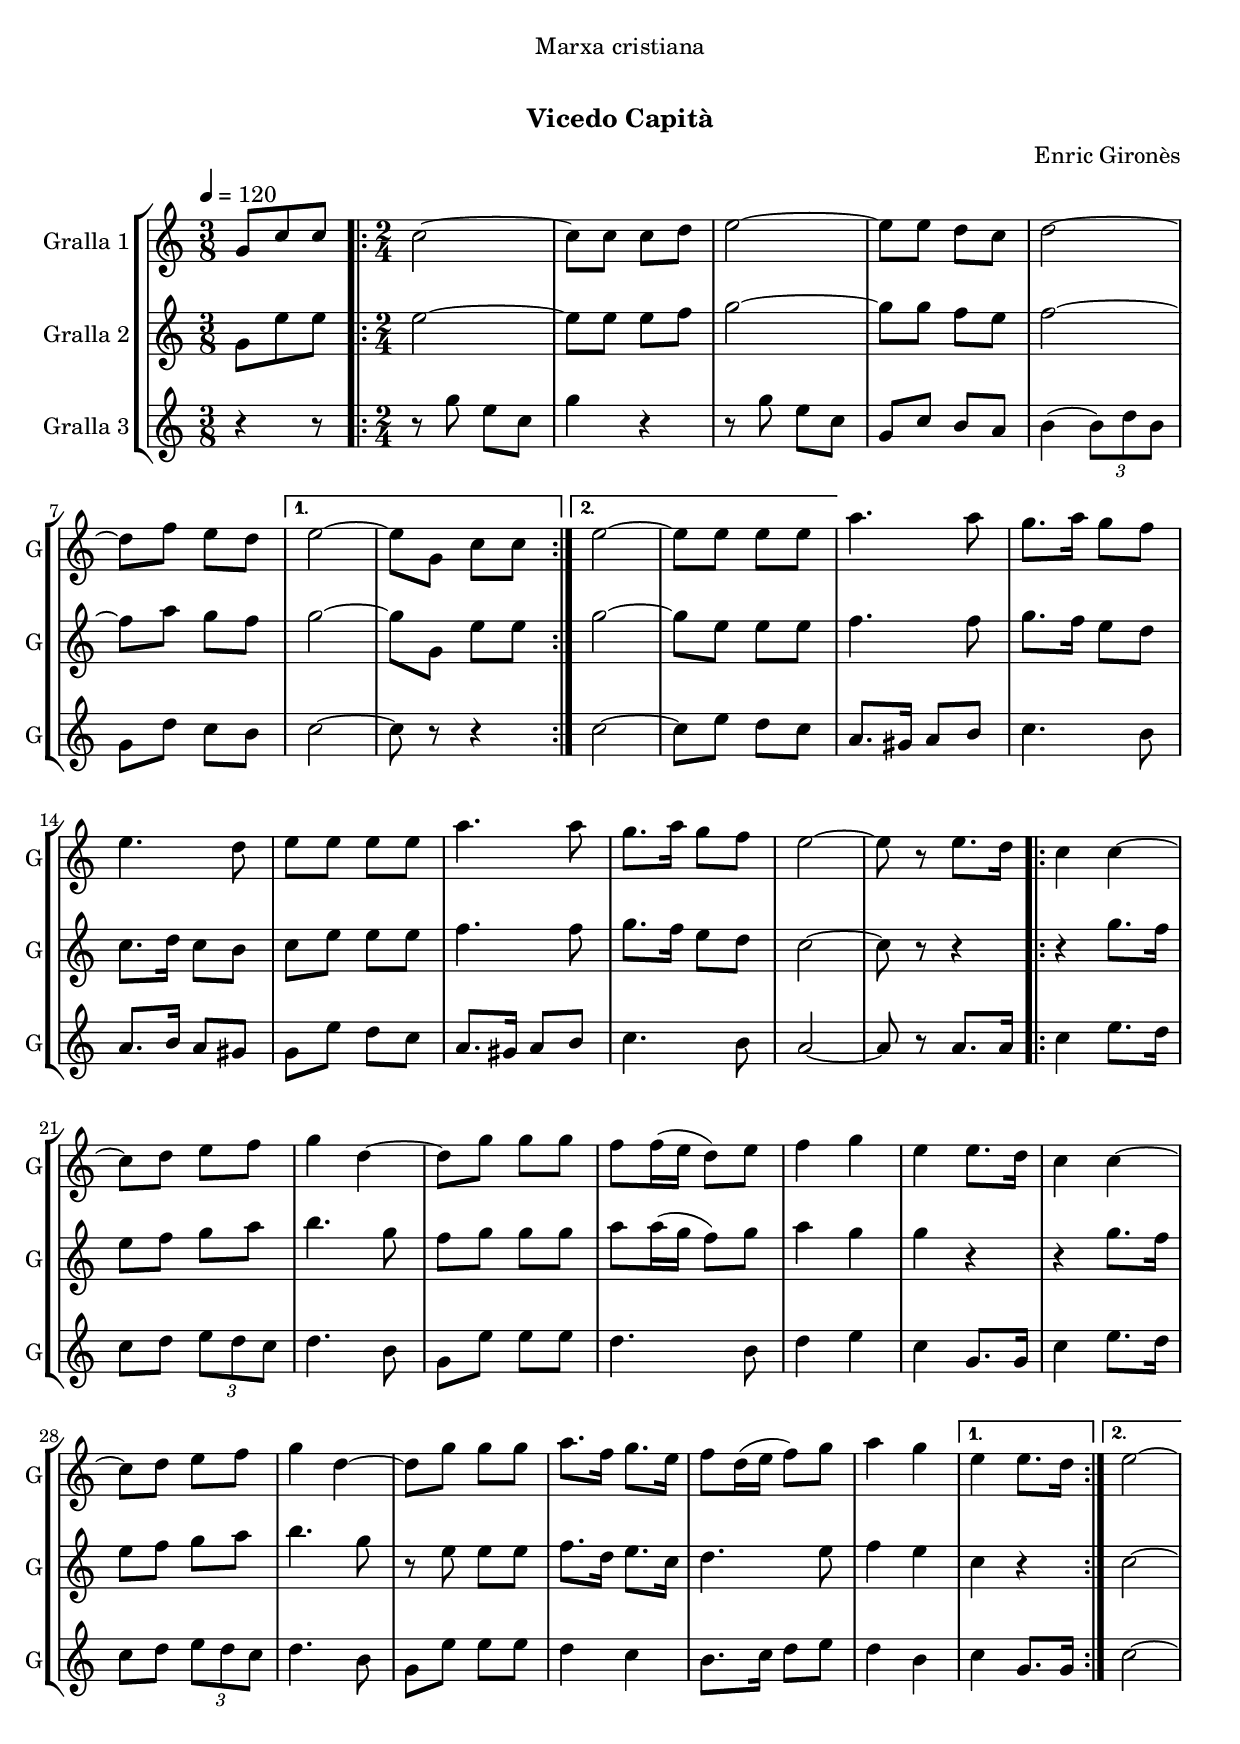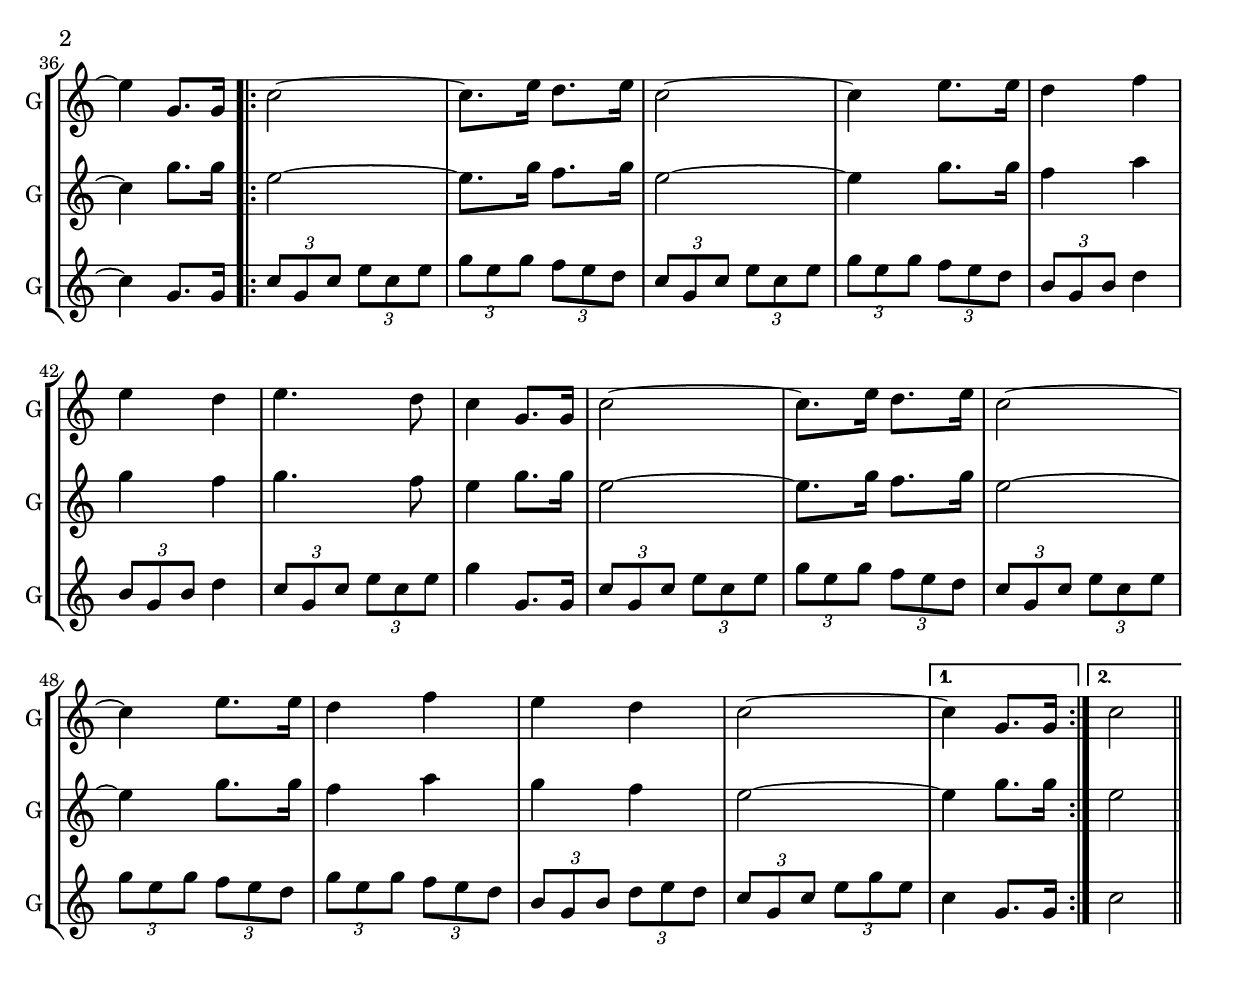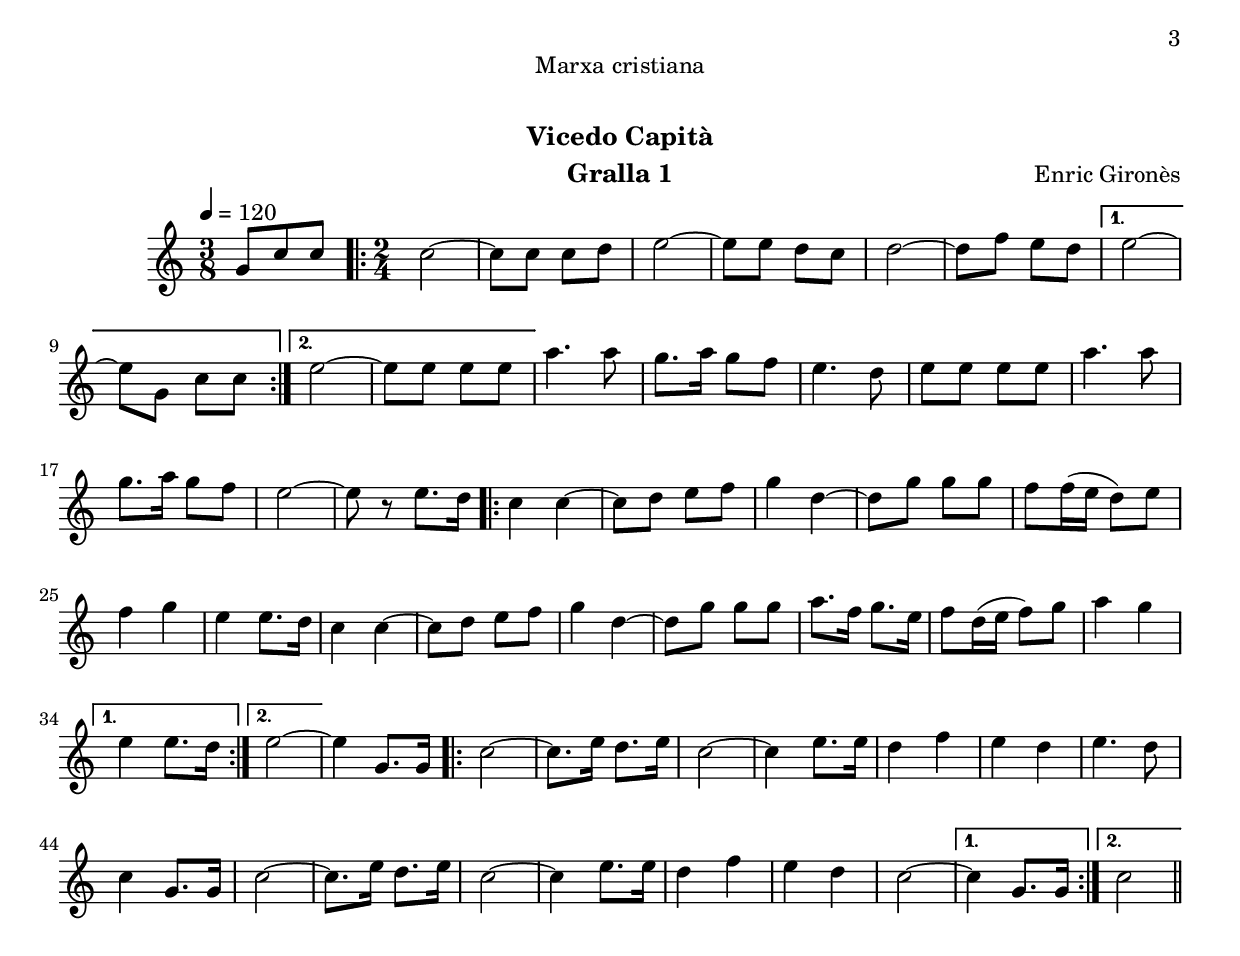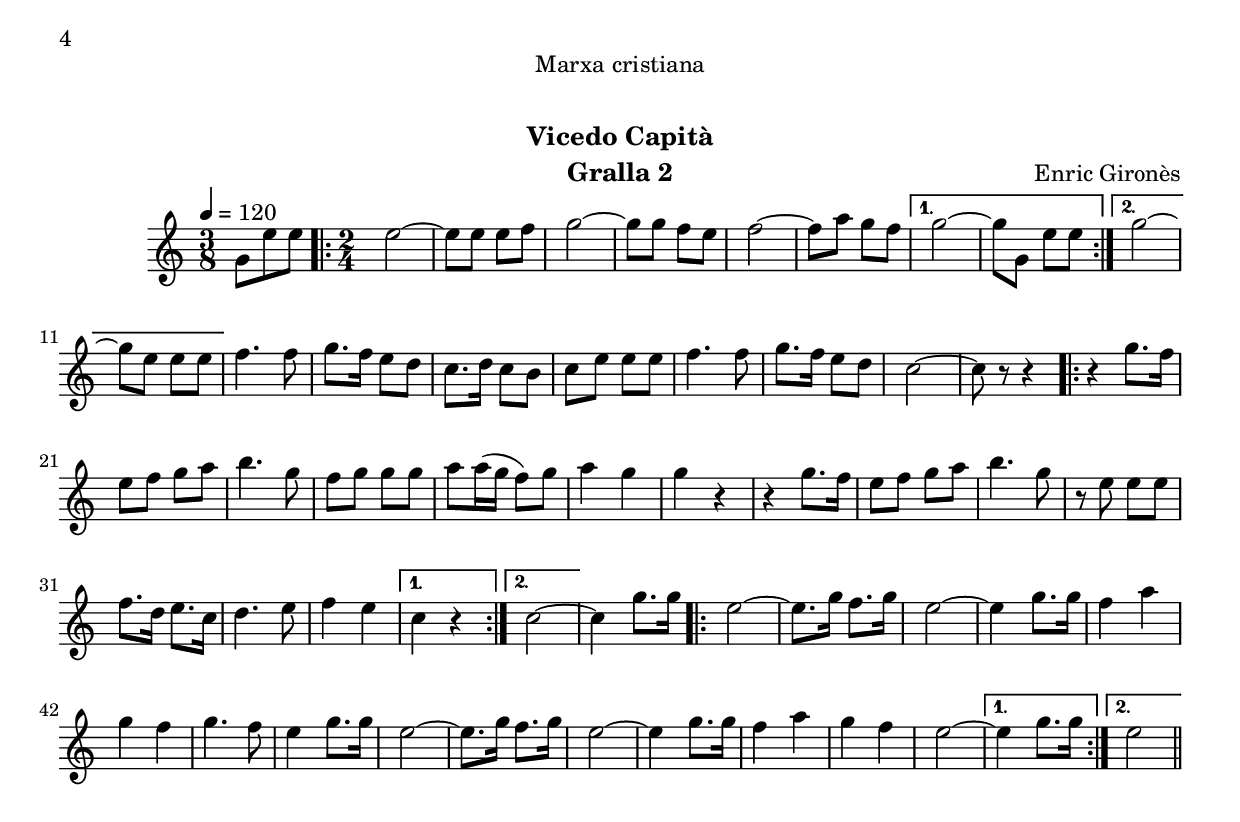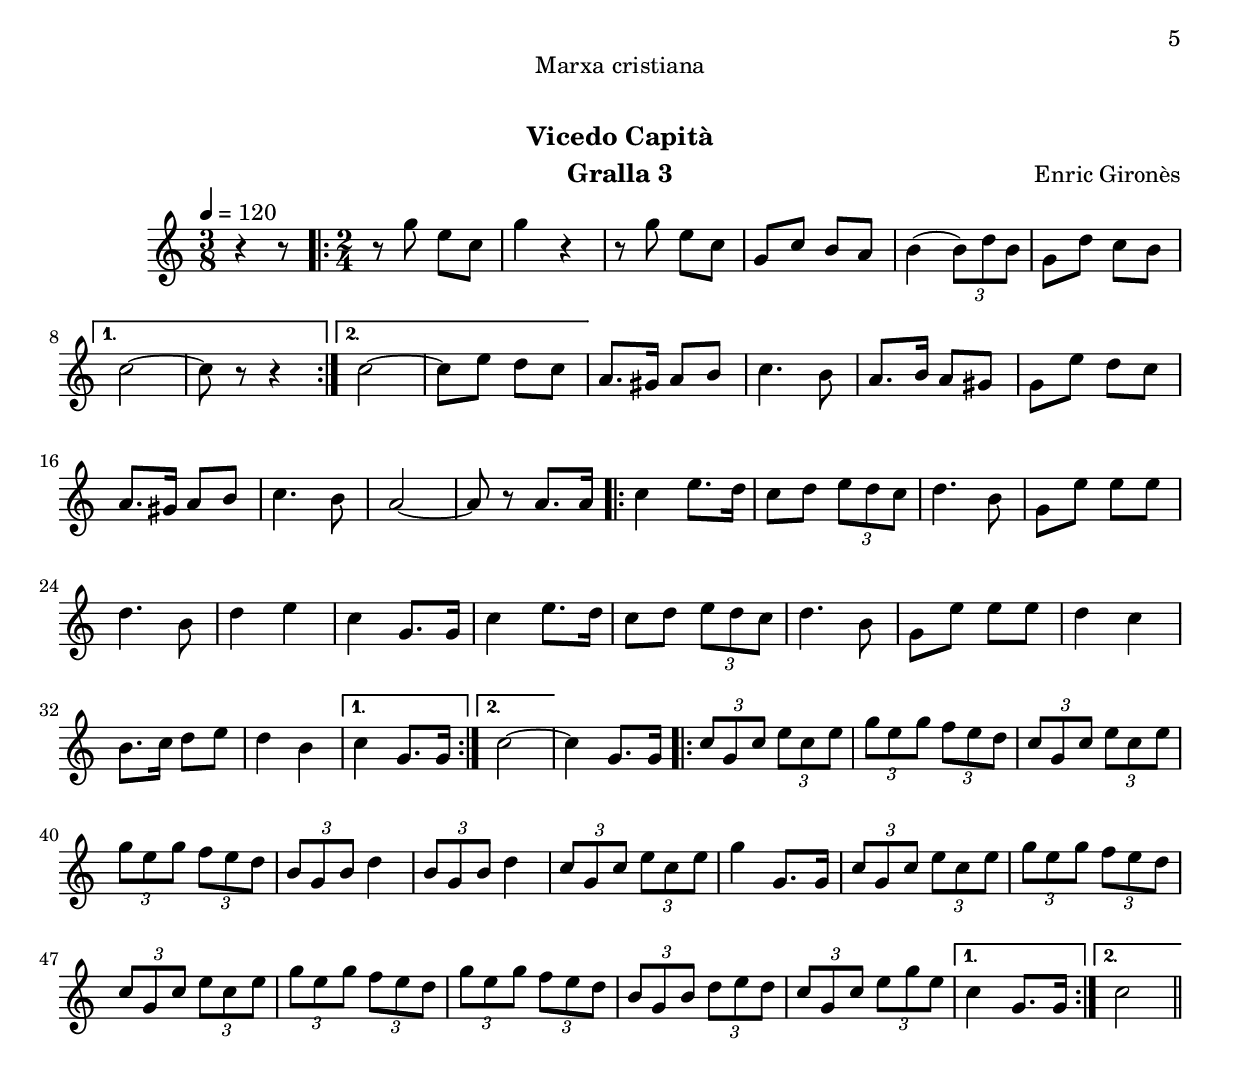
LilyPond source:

\version "2.22.1"

\header {
  dedication="Marxa cristiana"
  title="   "
  subtitle="Vicedo Capità"
  subsubtitle=""
  poet=""
  meter=""
  piece=""
  composer="Enric Gironès"
  arranger=""
  opus=""
  instrument=""
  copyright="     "
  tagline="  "
}

liniaroAa =
\relative g'
{
  \tempo 4=120
  \clef treble
  \key c \major
  \time 3/8
  g8 c c  |
  \time 2/4   \repeat volta 2 { c2 ~  |
  c8 c c d  |
  e2 ~  |
  %05
  e8 e d c  |
  d2 ~  |
  d8 f e d }
  \alternative { { e2 ~  |
  e8 g, c c }
  %10
  { e2 ~  |
  e8 e e e } }
  a4. a8  |
  g8. a16 g8 f  |
  e4. d8  |
  %15
  e8 e e e  |
  a4. a8  |
  g8. a16 g8 f  |
  e2 ~  |
  e8 r e8. d16  |
  %20
  \repeat volta 2 { c4 c ~  |
  c8 d e f  |
  g4 d ~  |
  d8 g g g  |
  f8 f16 ( e d8 ) e  |
  %25
  f4 g  |
  e4 e8. d16  |
  c4 c ~  |
  c8 d e f  |
  g4 d ~  |
  %30
  d8 g g g  |
  a8. f16 g8. e16  |
  f8 d16 ( e f8 ) g  |
  a4 g }
  \alternative { { e4 e8. d16 }
  %35
  { e2 ~ } }
  e4 g,8. g16  |
  \repeat volta 2 { c2 ~  |
  c8. e16 d8. e16  |
  c2 ~  |
  %40
  c4 e8. e16  |
  d4 f  |
  e4 d  |
  e4. d8  |
  c4 g8. g16  |
  %45
  c2 ~  |
  c8. e16 d8. e16  |
  c2 ~  |
  c4 e8. e16  |
  d4 f  |
  %50
  e4 d  |
  c2 ~ }
  \alternative { { c4 g8. g16 }
  { c2 } } \bar "||"
}

liniaroAb =
\relative g'
{
  \tempo 4=120
  \clef treble
  \key c \major
  \time 3/8
  g8 e' e  |
  \time 2/4   \repeat volta 2 { e2 ~  |
  e8 e e f  |
  g2 ~  |
  %05
  g8 g f e  |
  f2 ~  |
  f8 a g f }
  \alternative { { g2 ~  |
  g8 g, e' e }
  %10
  { g2 ~  |
  g8 e e e } }
  f4. f8  |
  g8. f16 e8 d  |
  c8. d16 c8 b  |
  %15
  c8 e e e  |
  f4. f8  |
  g8. f16 e8 d  |
  c2 ~  |
  c8 r r4  |
  %20
  \repeat volta 2 { r4 g'8. f16  |
  e8 f g a  |
  b4. g8  |
  f8 g g g  |
  a8 a16 ( g f8 ) g  |
  %25
  a4 g  |
  g4 r  |
  r4 g8. f16  |
  e8 f g a  |
  b4. g8  |
  %30
  r8 e e e  |
  f8. d16 e8. c16  |
  d4. e8  |
  f4 e }
  \alternative { { c4 r }
  %35
  { c2 ~ } }
  c4 g'8. g16  |
  \repeat volta 2 { e2 ~  |
  e8. g16 f8. g16  |
  e2 ~  |
  %40
  e4 g8. g16  |
  f4 a  |
  g4 f  |
  g4. f8  |
  e4 g8. g16  |
  %45
  e2 ~  |
  e8. g16 f8. g16  |
  e2 ~  |
  e4 g8. g16  |
  f4 a  |
  %50
  g4 f  |
  e2 ~ }
  \alternative { { e4 g8. g16 }
  { e2 } } \bar "||"
}

liniaroAc =
\relative g''
{
  \tempo 4=120
  \clef treble
  \key c \major
  \time 3/8
  r4 r8  |
  \time 2/4   \repeat volta 2 { r8 g e c  |
  g'4 r  |
  r8 g e c  |
  %05
  g8 c b a  |
  b4 ( \times 2/3 { b8 ) d b }  |
  g8 d' c b }
  \alternative { { c2 ~  |
  c8 r r4 }
  %10
  { c2 ~  |
  c8 e d c } }
  a8. gis16 a8 b  |
  c4. b8  |
  a8. b16 a8 gis  |
  %15
  g8 e' d c  |
  a8. gis16 a8 b  |
  c4. b8  |
  a2 ~  |
  a8 r a8. a16  |
  %20
  \repeat volta 2 { c4 e8. d16  |
  c8 d \times 2/3 { e d c }  |
  d4. b8  |
  g8 e' e e  |
  d4. b8  |
  %25
  d4 e  |
  c4 g8. g16  |
  c4 e8. d16  |
  c8 d \times 2/3 { e d c }  |
  d4. b8  |
  %30
  g8 e' e e  |
  d4 c  |
  b8. c16 d8 e  |
  d4 b }
  \alternative { { c4 g8. g16 }
  %35
  { c2 ~ } }
  c4 g8. g16  |
  \repeat volta 2 { \times 2/3 { c8 g c } \times 2/3 { e c e }  |
  \times 2/3 { g8 e g } \times 2/3 { f e d }  |
  \times 2/3 { c8 g c } \times 2/3 { e c e }  |
  %40
  \times 2/3 { g8 e g } \times 2/3 { f e d }  |
  \times 2/3 { b8 g b } d4  |
  \times 2/3 { b8 g b } d4  |
  \times 2/3 { c8 g c } \times 2/3 { e c e }  |
  g4 g,8. g16  |
  %45
  \times 2/3 { c8 g c } \times 2/3 { e c e }  |
  \times 2/3 { g8 e g } \times 2/3 { f e d }  |
  \times 2/3 { c8 g c } \times 2/3 { e c e }  |
  \times 2/3 { g8 e g } \times 2/3 { f e d }  |
  \times 2/3 { g8 e g } \times 2/3 { f e d }  |
  %50
  \times 2/3 { b8 g b } \times 2/3 { d e d }  |
  \times 2/3 { c8 g c } \times 2/3 { e g e } }
  \alternative { { c4 g8. g16 }
  { c2 } } \bar "||"
}

\bookpart {
  \score {
    \new StaffGroup {
      \override Score.RehearsalMark #'self-alignment-X = #LEFT
      <<
        \new Staff \with {instrumentName = #"Gralla 1" shortInstrumentName = #"G"} \liniaroAa
        \new Staff \with {instrumentName = #"Gralla 2" shortInstrumentName = #"G"} \liniaroAb
        \new Staff \with {instrumentName = #"Gralla 3" shortInstrumentName = #"G"} \liniaroAc
      >>
    }
    \layout {}
  }
  \score { \unfoldRepeats
    \new StaffGroup {
      \override Score.RehearsalMark #'self-alignment-X = #LEFT
      <<
        \new Staff \with {instrumentName = #"Gralla 1" shortInstrumentName = #"G"} \liniaroAa
        \new Staff \with {instrumentName = #"Gralla 2" shortInstrumentName = #"G"} \liniaroAb
        \new Staff \with {instrumentName = #"Gralla 3" shortInstrumentName = #"G"} \liniaroAc
      >>
    }
    \midi {}
  }
}

\bookpart {
  \header {instrument="Gralla 1"}
  \score {
    \new StaffGroup {
      \override Score.RehearsalMark #'self-alignment-X = #LEFT
      <<
        \new Staff \liniaroAa
      >>
    }
    \layout {}
  }
  \score { \unfoldRepeats
    \new StaffGroup {
      \override Score.RehearsalMark #'self-alignment-X = #LEFT
      <<
        \new Staff \liniaroAa
      >>
    }
    \midi {}
  }
}

\bookpart {
  \header {instrument="Gralla 2"}
  \score {
    \new StaffGroup {
      \override Score.RehearsalMark #'self-alignment-X = #LEFT
      <<
        \new Staff \liniaroAb
      >>
    }
    \layout {}
  }
  \score { \unfoldRepeats
    \new StaffGroup {
      \override Score.RehearsalMark #'self-alignment-X = #LEFT
      <<
        \new Staff \liniaroAb
      >>
    }
    \midi {}
  }
}

\bookpart {
  \header {instrument="Gralla 3"}
  \score {
    \new StaffGroup {
      \override Score.RehearsalMark #'self-alignment-X = #LEFT
      <<
        \new Staff \liniaroAc
      >>
    }
    \layout {}
  }
  \score { \unfoldRepeats
    \new StaffGroup {
      \override Score.RehearsalMark #'self-alignment-X = #LEFT
      <<
        \new Staff \liniaroAc
      >>
    }
    \midi {}
  }
}

